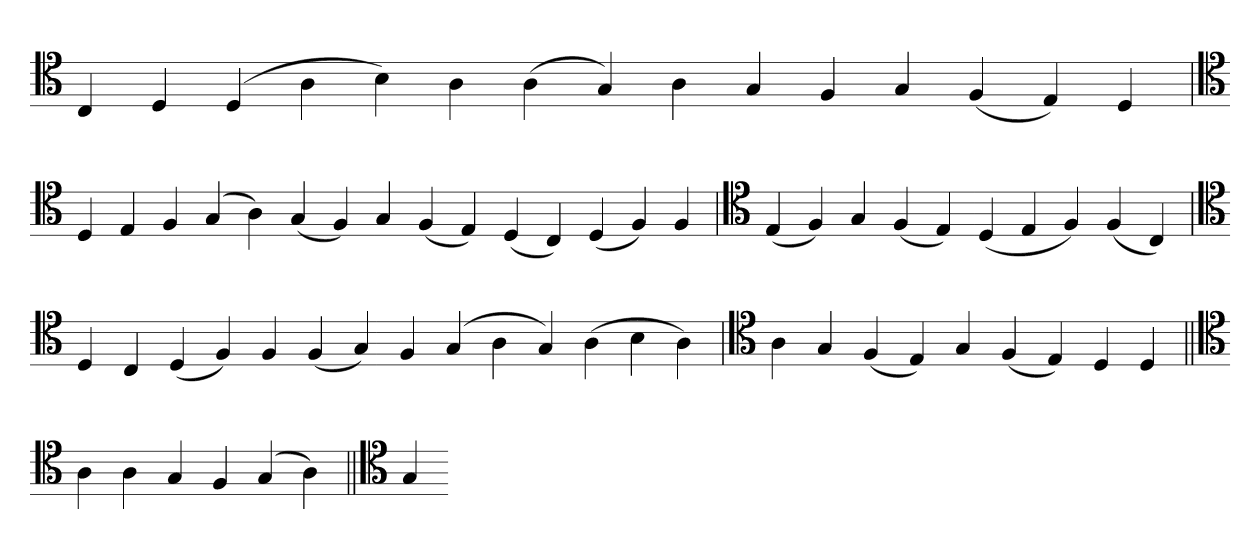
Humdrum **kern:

**kern
*part1
*staff1
*clefC4
=
4C
4D
(4D
4A
4B)
4A
(4A
4G)
4A
4G
4F
4G
(4F
4E)
4D
='
*clefC4
4D
4E
4F
(4G
4A)
(4G
4F)
4G
(4F
4E)
(4D
4C)
(4D
4F)
4F
=`
*clefC4
(4E
4F)
4G
(4F
4E)
(4D
4E
4F)
(4F
4C)
='
*clefC4
4D
4C
(4D
4F)
4F
(4F
4G)
4F
(4G
4A
4G)
(4A
4B
4A)
=`
*clefC4
4A
4G
(4F
4E)
4G
(4F
4E)
4D
4D
=||
*clefC4
4A
4A
4G
4F
(4G
4A)
=||
*clefC4
4G
=-
*-
